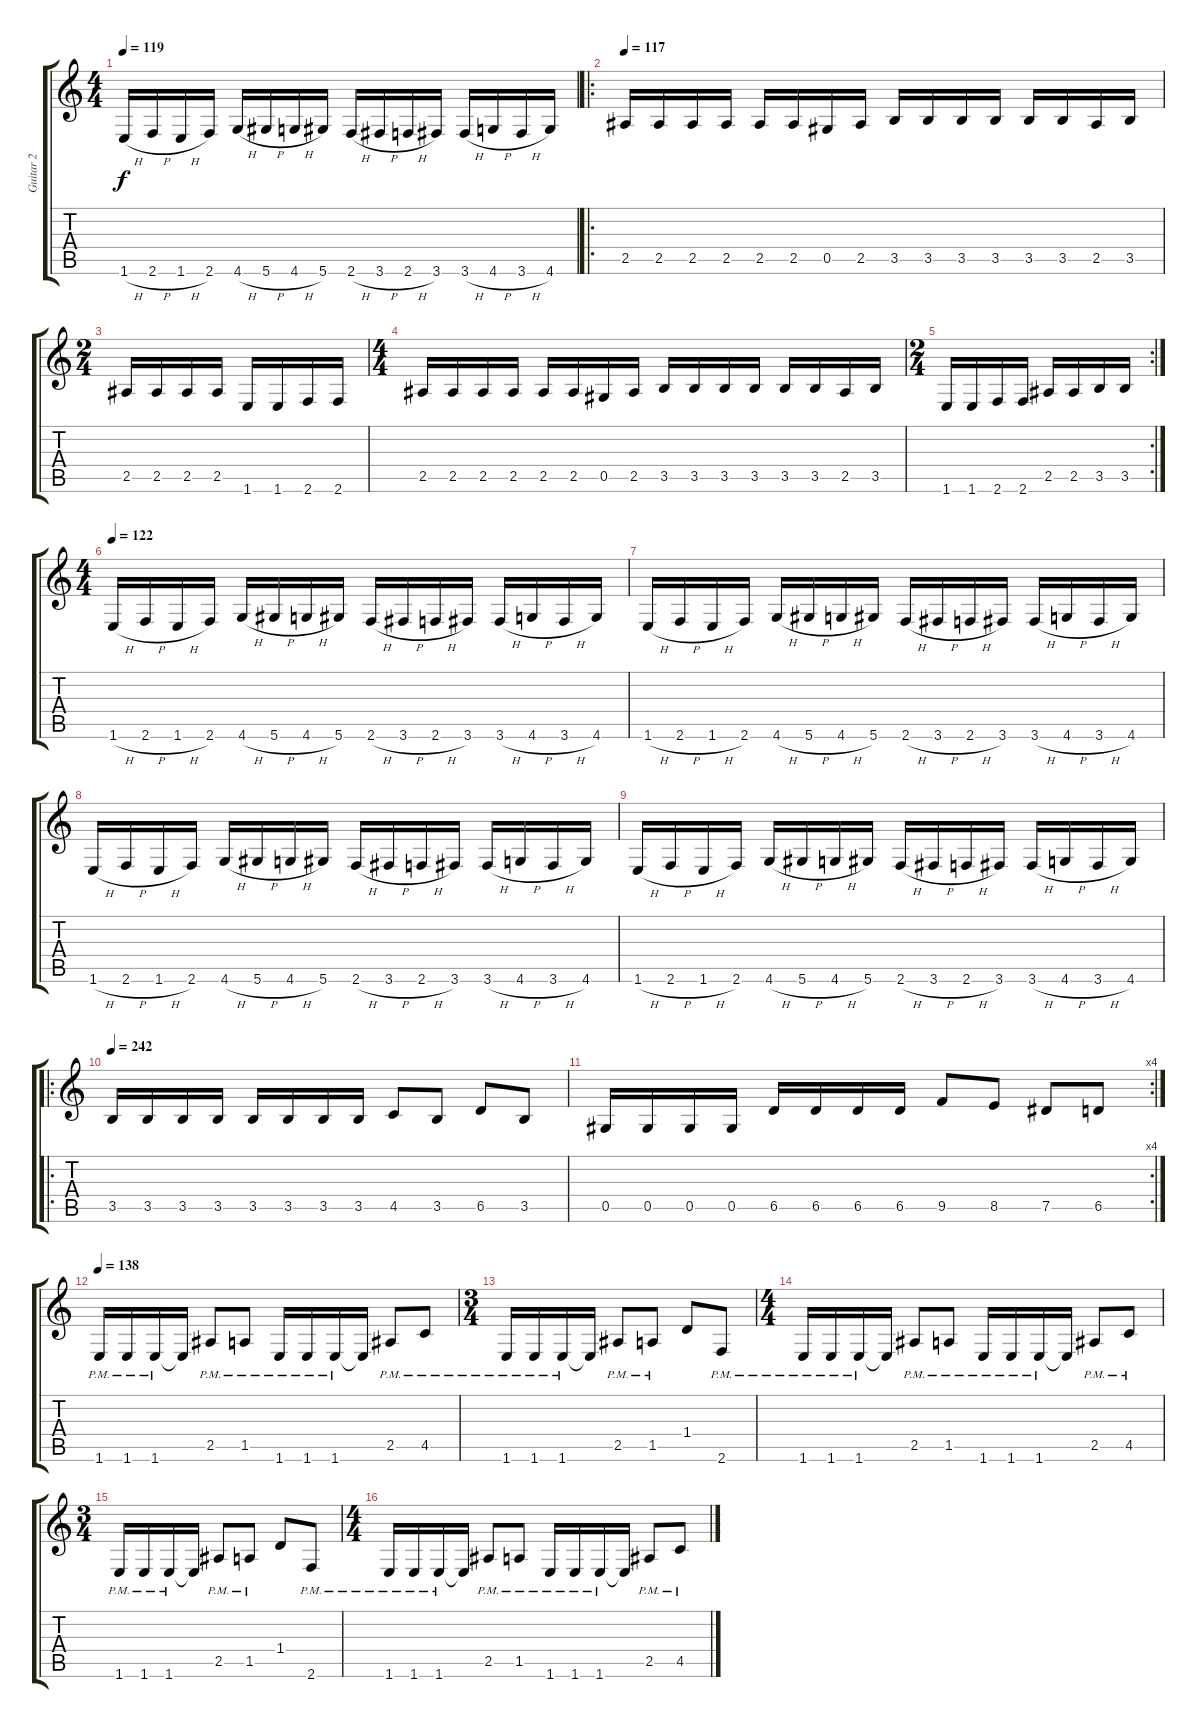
\track ("Guitar 2" "Guitar 2") {instrument distortionguitar}
\staff {score tabs}
\tuning (Eb4 Bb3 Gb3 Db3 Ab2 Eb2) {hide}
\ts (4 4)
\tempo 119
\clef g2
\ks c
1.6{h}.16{dy f} 2.6{h}.16 1.6{h}.16 2.6.16 4.6{h}.16 5.6{h}.16 4.6{h}.16 5.6.16 2.6{h}.16 3.6{h}.16 2.6{h}.16 3.6.16 3.6{h}.16 4.6{h}.16 3.6{h}.16 4.6.16 |
\ro
\tempo 117
2.5.16 2.5.16 2.5.16 2.5.16 2.5.16 2.5.16 0.5.16 2.5.16 3.5.16 3.5.16 3.5.16 3.5.16 3.5.16 3.5.16 2.5.16 3.5.16 |
\ts (2 4)
2.5.16 2.5.16 2.5.16 2.5.16 1.6.16 1.6.16 2.6.16 2.6.16 |
\ts (4 4)
2.5.16 2.5.16 2.5.16 2.5.16 2.5.16 2.5.16 0.5.16 2.5.16 3.5.16 3.5.16 3.5.16 3.5.16 3.5.16 3.5.16 2.5.16 3.5.16 |
\rc 2
\ts (2 4)
1.6.16 1.6.16 2.6.16 2.6.16 2.5.16 2.5.16 3.5.16 3.5.16 |
\ts (4 4)
\tempo 122
1.6{h}.16 2.6{h}.16 1.6{h}.16 2.6.16 4.6{h}.16 5.6{h}.16 4.6{h}.16 5.6.16 2.6{h}.16 3.6{h}.16 2.6{h}.16 3.6.16 3.6{h}.16 4.6{h}.16 3.6{h}.16 4.6.16 |
1.6{h}.16 2.6{h}.16 1.6{h}.16 2.6.16 4.6{h}.16 5.6{h}.16 4.6{h}.16 5.6.16 2.6{h}.16 3.6{h}.16 2.6{h}.16 3.6.16 3.6{h}.16 4.6{h}.16 3.6{h}.16 4.6.16 |
1.6{h}.16 2.6{h}.16 1.6{h}.16 2.6.16 4.6{h}.16 5.6{h}.16 4.6{h}.16 5.6.16 2.6{h}.16 3.6{h}.16 2.6{h}.16 3.6.16 3.6{h}.16 4.6{h}.16 3.6{h}.16 4.6.16 |
1.6{h}.16 2.6{h}.16 1.6{h}.16 2.6.16 4.6{h}.16 5.6{h}.16 4.6{h}.16 5.6.16 2.6{h}.16 3.6{h}.16 2.6{h}.16 3.6.16 3.6{h}.16 4.6{h}.16 3.6{h}.16 4.6.16 |
\ro
\tempo 242
3.5.16 3.5.16 3.5.16 3.5.16 3.5.16 3.5.16 3.5.16 3.5.16 4.5.8 3.5.8 6.5.8 3.5.8 |
\rc 4
0.5.16 0.5.16 0.5.16 0.5.16 6.5.16 6.5.16 6.5.16 6.5.16 9.5.8 8.5.8 7.5.8 6.5.8 |
\tempo 138
1.6{pm}.16 1.6{pm}.16 1.6{pm}.16 1.6{t}.16 2.5{pm}.8 1.5{pm}.8 1.6{pm}.16 1.6{pm}.16 1.6{pm}.16 1.6{t}.16 2.5{pm}.8 4.5{pm}.8 |
\ts (3 4)
1.6{pm}.16 1.6{pm}.16 1.6{pm}.16 1.6{t}.16 2.5{pm}.8 1.5{pm}.8 1.4.8 2.6{pm}.8 |
\ts (4 4)
1.6{pm}.16 1.6{pm}.16 1.6{pm}.16 1.6{t}.16 2.5{pm}.8 1.5{pm}.8 1.6{pm}.16 1.6{pm}.16 1.6{pm}.16 1.6{t}.16 2.5{pm}.8 4.5{pm}.8 |
\ts (3 4)
1.6{pm}.16 1.6{pm}.16 1.6{pm}.16 1.6{t}.16 2.5{pm}.8 1.5{pm}.8 1.4.8 2.6{pm}.8 |
\ts (4 4)
1.6{pm}.16 1.6{pm}.16 1.6{pm}.16 1.6{t}.16 2.5{pm}.8 1.5{pm}.8 1.6{pm}.16 1.6{pm}.16 1.6{pm}.16 1.6{t}.16 2.5{pm}.8 4.5{pm}.8
